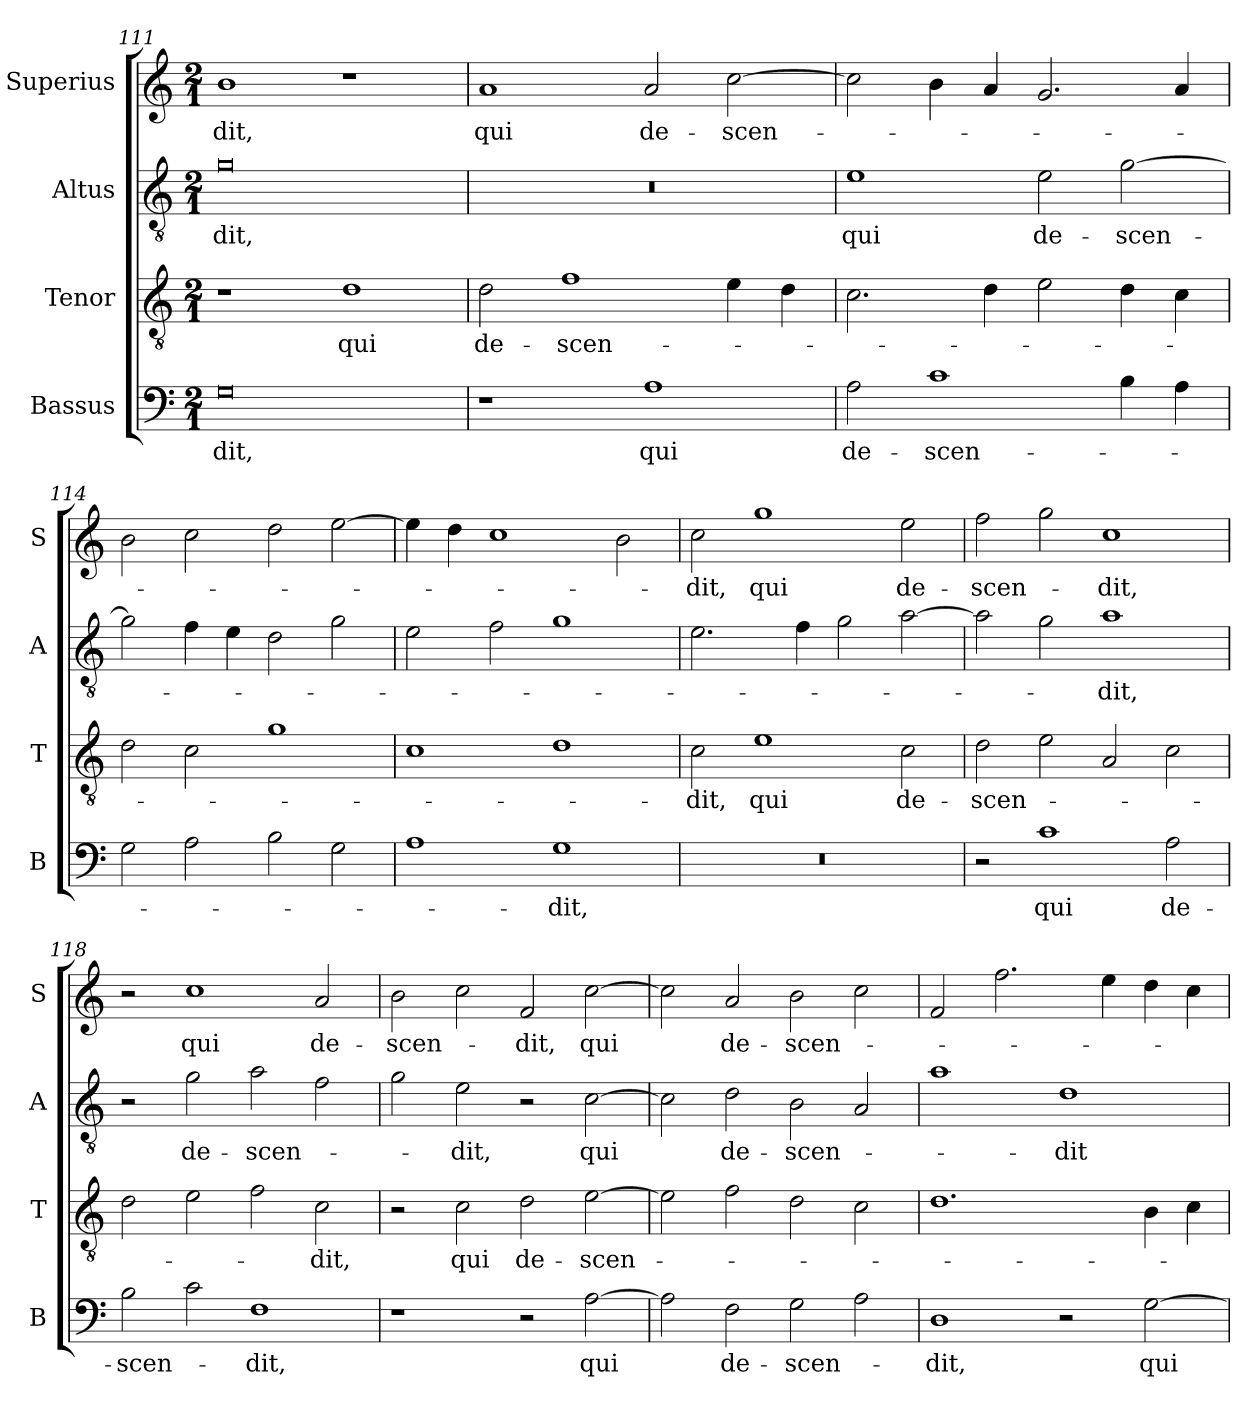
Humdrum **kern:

**kern	**text	**kern	**text	**kern	**text	**kern	**text
*part4	*part4	*part3	*part3	*part2	*part2	*part1	*part1
*staff4	*staff4	*staff3	*staff3	*staff2	*staff2	*staff1	*staff1
*I"Bassus	*	*I"Tenor	*	*I"Altus	*	*I"Superius	*
*I'B	*	*I'T	*	*I'A	*	*I'S	*
*clefF4	*	*clefGv2	*	*clefGv2	*	*clefG2	*
*k[]	*	*k[]	*	*k[]	*	*k[]	*
*M2/1	*	*M2/1	*	*M2/1	*	*M2/1	*
=111	=111	=111	=111	=111	=111	=111	=111
0G	-dit,	1r	.	0g	-dit,	1b	-dit,
.	.	1d	qui	.	.	1r	.
=112	=112	=112	=112	=112	=112	=112	=112
1r	.	2d	de-	0r	.	1a	qui
.	.	1f	-scen-	.	.	.	.
1A	qui	.	.	.	.	2a	de-
.	.	4e	.	.	.	[2cc	-scen-
.	.	4d	.	.	.	.	.
=113	=113	=113	=113	=113	=113	=113	=113
2A	de-	2.c	.	1e	qui	2cc]	.
1c	-scen-	.	.	.	.	4b	.
.	.	4d	.	.	.	4a	.
.	.	2e	.	2e	de-	2.g	.
4B	.	4d	.	[2g	-scen-	.	.
4A	.	4c	.	.	.	4a	.
=114	=114	=114	=114	=114	=114	=114	=114
2G	.	2d	.	2g]	.	2b	.
2A	.	2c	.	4f	.	2cc	.
.	.	.	.	4e	.	.	.
2B	.	1g	.	2d	.	2dd	.
2G	.	.	.	2g	.	[2ee	.
=115	=115	=115	=115	=115	=115	=115	=115
1A	.	1c	.	2e	.	4ee]	.
.	.	.	.	.	.	4dd	.
.	.	.	.	2f	.	1cc	.
1G	-dit,	1d	.	1g	.	.	.
.	.	.	.	.	.	2b	.
=116	=116	=116	=116	=116	=116	=116	=116
0r	.	2c	-dit,	2.e	.	2cc	-dit,
.	.	1e	qui	.	.	1gg	qui
.	.	.	.	4f	.	.	.
.	.	.	.	2g	.	.	.
.	.	2c	de-	[2a	.	2ee	de-
=117	=117	=117	=117	=117	=117	=117	=117
2r	.	2d	-scen-	2a]	.	2ff	-scen-
1c	qui	2e	.	2g	.	2gg	.
.	.	2A	.	1a	-dit,	1cc	-dit,
2A	de-	2c	.	.	.	.	.
=118	=118	=118	=118	=118	=118	=118	=118
2B	-scen-	2d	.	2r	.	2r	.
2c	.	2e	.	2g	de-	1cc	qui
1F	-dit,	2f	.	2a	-scen-	.	.
.	.	2c	-dit,	2f	.	2a	de-
=119	=119	=119	=119	=119	=119	=119	=119
1r	.	2r	.	2g	.	2b	-scen-
.	.	2c	qui	2e	-dit,	2cc	.
2r	.	2d	de-	2r	.	2f	-dit,
[2A	qui	[2e	-scen-	[2c	qui	[2cc	qui
=120	=120	=120	=120	=120	=120	=120	=120
2A]	.	2e]	.	2c]	.	2cc]	.
2F	de-	2f	.	2d	de-	2a	de-
2G	-scen-	2d	.	2B	-scen-	2b	-scen-
2A	.	2c	.	2A	.	2cc	.
=121	=121	=121	=121	=121	=121	=121	=121
1D	-dit,	1.d	.	1a	.	2f	.
.	.	.	.	.	.	2.ff	.
2r	.	.	.	1d	-dit	.	.
.	.	.	.	.	.	4ee	.
[2G	qui	4B	.	.	.	4dd	.
.	.	4c	.	.	.	4cc	.
=	=	=	=	=	=	=	=
*-	*-	*-	*-	*-	*-	*-	*-
